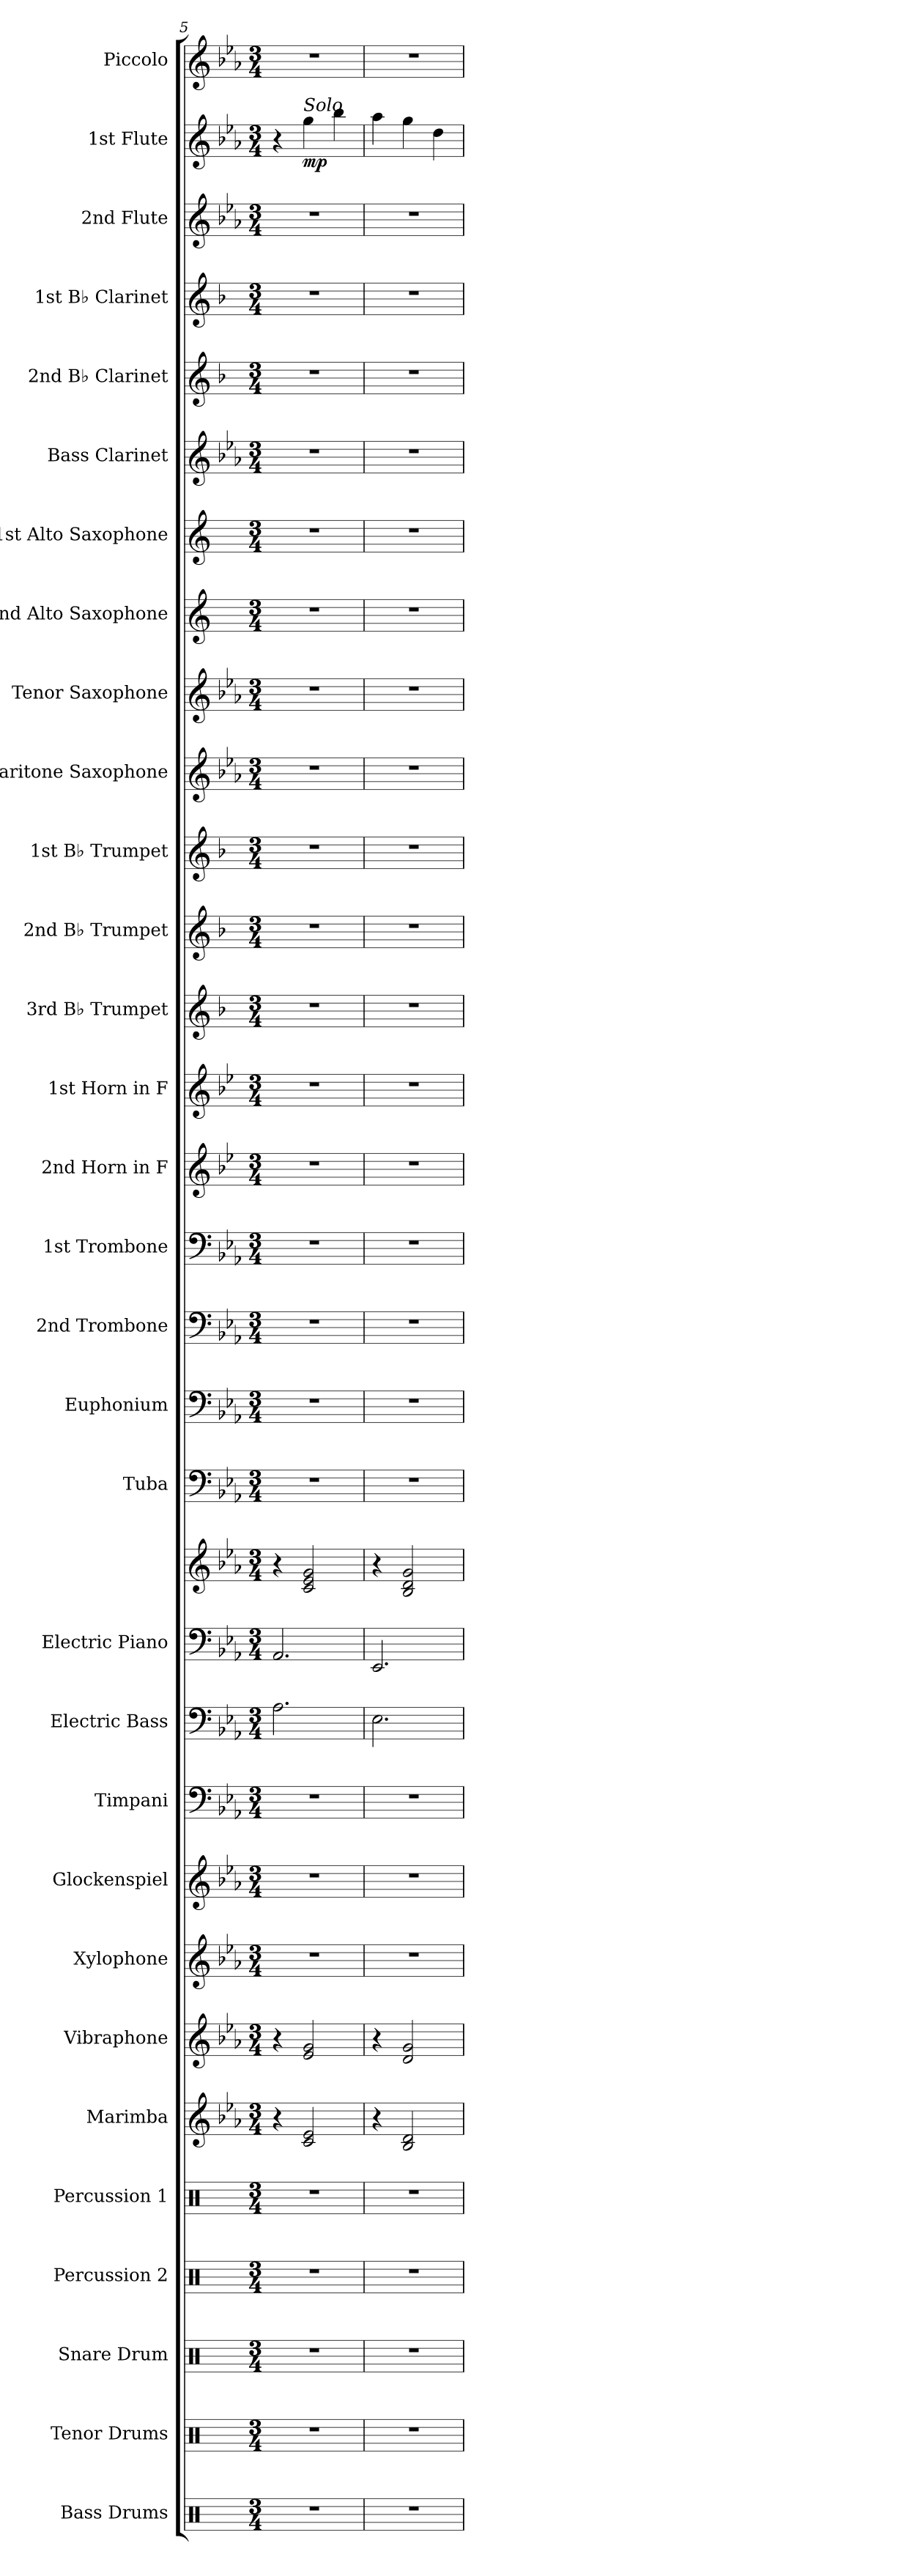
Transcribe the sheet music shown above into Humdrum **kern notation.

**kern	**kern	**kern	**kern	**kern	**kern	**kern	**kern	**kern	**kern	**kern	**kern	**kern	**kern	**kern	**kern	**kern	**kern	**kern	**kern	**kern	**kern	**kern	**kern	**kern	**kern	**kern	**kern	**kern	**kern	**kern	**dynam	**kern
*part31	*part30	*part29	*part28	*part27	*part26	*part25	*part24	*part23	*part22	*part21	*part20	*part20	*part19	*part18	*part17	*part16	*part15	*part14	*part13	*part12	*part11	*part10	*part9	*part8	*part7	*part6	*part5	*part4	*part3	*part2	*part2	*part1
*staff32	*staff31	*staff30	*staff29	*staff28	*staff27	*staff26	*staff25	*staff24	*staff23	*staff22	*staff21	*staff20	*staff19	*staff18	*staff17	*staff16	*staff15	*staff14	*staff13	*staff12	*staff11	*staff10	*staff9	*staff8	*staff7	*staff6	*staff5	*staff4	*staff3	*staff2	*staff2	*staff1
*I"Bass Drums	*I"Tenor Drums	*I"Snare Drum	*I"Percussion 2	*I"Percussion 1	*I"Marimba	*I"Vibraphone	*I"Xylophone	*I"Glockenspiel	*I"Timpani	*I"Electric Bass	*I"Electric Piano	*	*I"Tuba	*I"Euphonium	*I"2nd Trombone	*I"1st Trombone	*I"2nd Horn in F	*I"1st Horn in F	*I"3rd B♭ Trumpet	*I"2nd B♭ Trumpet	*I"1st B♭ Trumpet	*I"Baritone Saxophone	*I"Tenor Saxophone	*I"2nd Alto Saxophone	*I"1st Alto Saxophone	*I"Bass Clarinet	*I"2nd B♭ Clarinet	*I"1st B♭ Clarinet	*I"2nd Flute	*I"1st Flute	*	*I"Piccolo
*I'B.D.	*I'T.D.	*I'S.D.	*I'Perc.	*I'Perc.	*I'Mrm.	*I'Vib.	*I'Xyl.	*I'Glock.	*I'Timp.	*I'El. B.	*I'El. Pno.	*	*I'Tba.	*I'Euph.	*I'Tbn.	*I'Tbn.	*	*	*I'B♭ Tpt.	*I'B♭ Tpt.	*I'B♭ Tpt.	*I'Bar. Sax.	*I'T. Sax.	*I'A. Sax.	*I'A. Sax.	*I'B. Cl.	*I'B♭ Cl.	*I'B♭ Cl.	*I'Fl.	*I'Fl.	*	*I'Picc.
*clefX	*clefX	*clefX	*clefX	*clefX	*clefG2	*clefG2	*clefG2	*clefG2	*clefF4	*clefF4	*clefF4	*clefG2	*clefF4	*clefF4	*clefF4	*clefF4	*clefG2	*clefG2	*clefG2	*clefG2	*clefG2	*clefG2	*clefG2	*clefG2	*clefG2	*clefG2	*clefG2	*clefG2	*clefG2	*clefG2	*	*clefG2
*	*	*	*	*	*	*	*ITrd-7c-12	*ITrd-14c-24	*	*ITrd7c12	*	*	*	*	*	*	*ITrd4c7	*ITrd4c7	*ITrd1c2	*ITrd1c2	*ITrd1c2	*ITrd12c21	*ITrd8c14	*ITrd5c9	*ITrd5c9	*ITrd8c14	*ITrd1c2	*ITrd1c2	*	*	*	*ITrd-7c-12
*k[]	*k[]	*k[]	*k[]	*k[]	*k[b-e-a-]	*k[b-e-a-]	*k[b-e-a-]	*k[b-e-a-]	*k[b-e-a-]	*k[b-e-a-]	*k[b-e-a-]	*k[b-e-a-]	*k[b-e-a-]	*k[b-e-a-]	*k[b-e-a-]	*k[b-e-a-]	*k[b-e-a-]	*k[b-e-a-]	*k[b-e-a-]	*k[b-e-a-]	*k[b-e-a-]	*k[b-e-a-]	*k[b-e-a-]	*k[b-e-a-]	*k[b-e-a-]	*k[b-e-a-]	*k[b-e-a-]	*k[b-e-a-]	*k[b-e-a-]	*k[b-e-a-]	*	*k[b-e-a-]
*M3/4	*M3/4	*M3/4	*M3/4	*M3/4	*M3/4	*M3/4	*M3/4	*M3/4	*M3/4	*M3/4	*M3/4	*M3/4	*M3/4	*M3/4	*M3/4	*M3/4	*M3/4	*M3/4	*M3/4	*M3/4	*M3/4	*M3/4	*M3/4	*M3/4	*M3/4	*M3/4	*M3/4	*M3/4	*M3/4	*M3/4	*	*M3/4
=5	=5	=5	=5	=5	=5	=5	=5	=5	=5	=5	=5	=5	=5	=5	=5	=5	=5	=5	=5	=5	=5	=5	=5	=5	=5	=5	=5	=5	=5	=5	=5	=5
2.r	2.r	2.r	2.r	2.r	4r	4r	2.r	2.r	2.r	2.AA-\	2.AA-/	4r	2.r	2.r	2.r	2.r	2.r	2.r	2.r	2.r	2.r	2.r	2.r	2.r	2.r	2.r	2.r	2.r	2.r	4r	.	2.r
!	!	!	!	!	!	!	!	!	!	!	!	!	!	!	!	!	!	!	!	!	!	!	!	!	!	!	!	!	!	!LO:TX:a:i:t=Solo	!	!
!	!	!	!	!	!	!	!	!	!	!	!	!	!	!	!	!	!	!	!	!	!	!	!	!	!	!	!	!	!	!	!LO:DY:b	!
.	.	.	.	.	2c/ 2e-/	2e-/ 2g/	.	.	.	.	.	2c/ 2e-/ 2g/	.	.	.	.	.	.	.	.	.	.	.	.	.	.	.	.	.	4gg\	mp	.
.	.	.	.	.	.	.	.	.	.	.	.	.	.	.	.	.	.	.	.	.	.	.	.	.	.	.	.	.	.	4bb-\	.	.
=6	=6	=6	=6	=6	=6	=6	=6	=6	=6	=6	=6	=6	=6	=6	=6	=6	=6	=6	=6	=6	=6	=6	=6	=6	=6	=6	=6	=6	=6	=6	=6	=6
2.r	2.r	2.r	2.r	2.r	4r	4r	2.r	2.r	2.r	2.EE-\	2.EE-/	4r	2.r	2.r	2.r	2.r	2.r	2.r	2.r	2.r	2.r	2.r	2.r	2.r	2.r	2.r	2.r	2.r	2.r	4aa-\	.	2.r
.	.	.	.	.	2B-/ 2d/	2d/ 2g/	.	.	.	.	.	2B-/ 2d/ 2g/	.	.	.	.	.	.	.	.	.	.	.	.	.	.	.	.	.	4gg\	.	.
.	.	.	.	.	.	.	.	.	.	.	.	.	.	.	.	.	.	.	.	.	.	.	.	.	.	.	.	.	.	4dd\	.	.
=	=	=	=	=	=	=	=	=	=	=	=	=	=	=	=	=	=	=	=	=	=	=	=	=	=	=	=	=	=	=	=	=
*-	*-	*-	*-	*-	*-	*-	*-	*-	*-	*-	*-	*-	*-	*-	*-	*-	*-	*-	*-	*-	*-	*-	*-	*-	*-	*-	*-	*-	*-	*-	*-	*-
